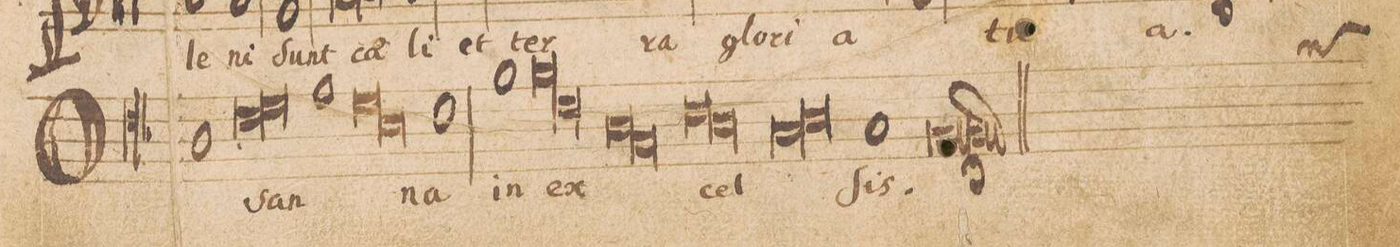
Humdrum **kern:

**kern	**text
*I"[TENOR.]	*
*clefC4	*
*k[b-]	*
*met(C|)	*
*M2/1	*
*met(C|)	*
1A\	O-
*lig	*
1c\	-san-
=41-	=41-
1d\	.
*Xlig	*
1e\	.
=42-	=42-
*lig	*
1d\	.
1B-\	.
*Xlig	*
=43-	=43-
1c\	-na
1f\	in
=44-	=44-
*lig	*
1f\	ex-
1c\	.
*Xlig	*
=45-	=45-
*lig	*
1A\	.
1G/	.
*Xlig	*
=46-	=46-
*lig	*
1B-\	-cel-
1A\	.
*Xlig	*
=47-	=47-
*lig	*
1G/	.
1A\	.
*Xlig	*
=48-	=48-
1G/	-ſis.
00.F/	.
=49-	=49-
=50-	=50-
==	==
*-	*-
